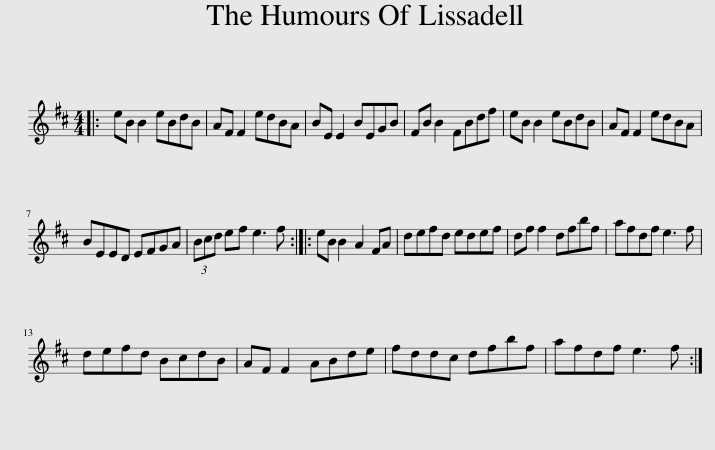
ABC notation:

X:1
L:1/8
M:4/4
I:linebreak $
K:D
V:1 treble
V:1
|: eB B2 eBdB | AF F2 edBA | BE E2 BEGB | FB B2 FBdf | eB B2 eBdB | %5
 AF F2 edBA |$ BEED EFGA | (3Bcd ef e3 f :: eB B2 A2 FA | defd edef | %10
 df f2 dfbf | afdf e3 f |$ defd BcdB | AF F2 ABde | fddc dfbf | %15
 afdf e3 f :| %16
